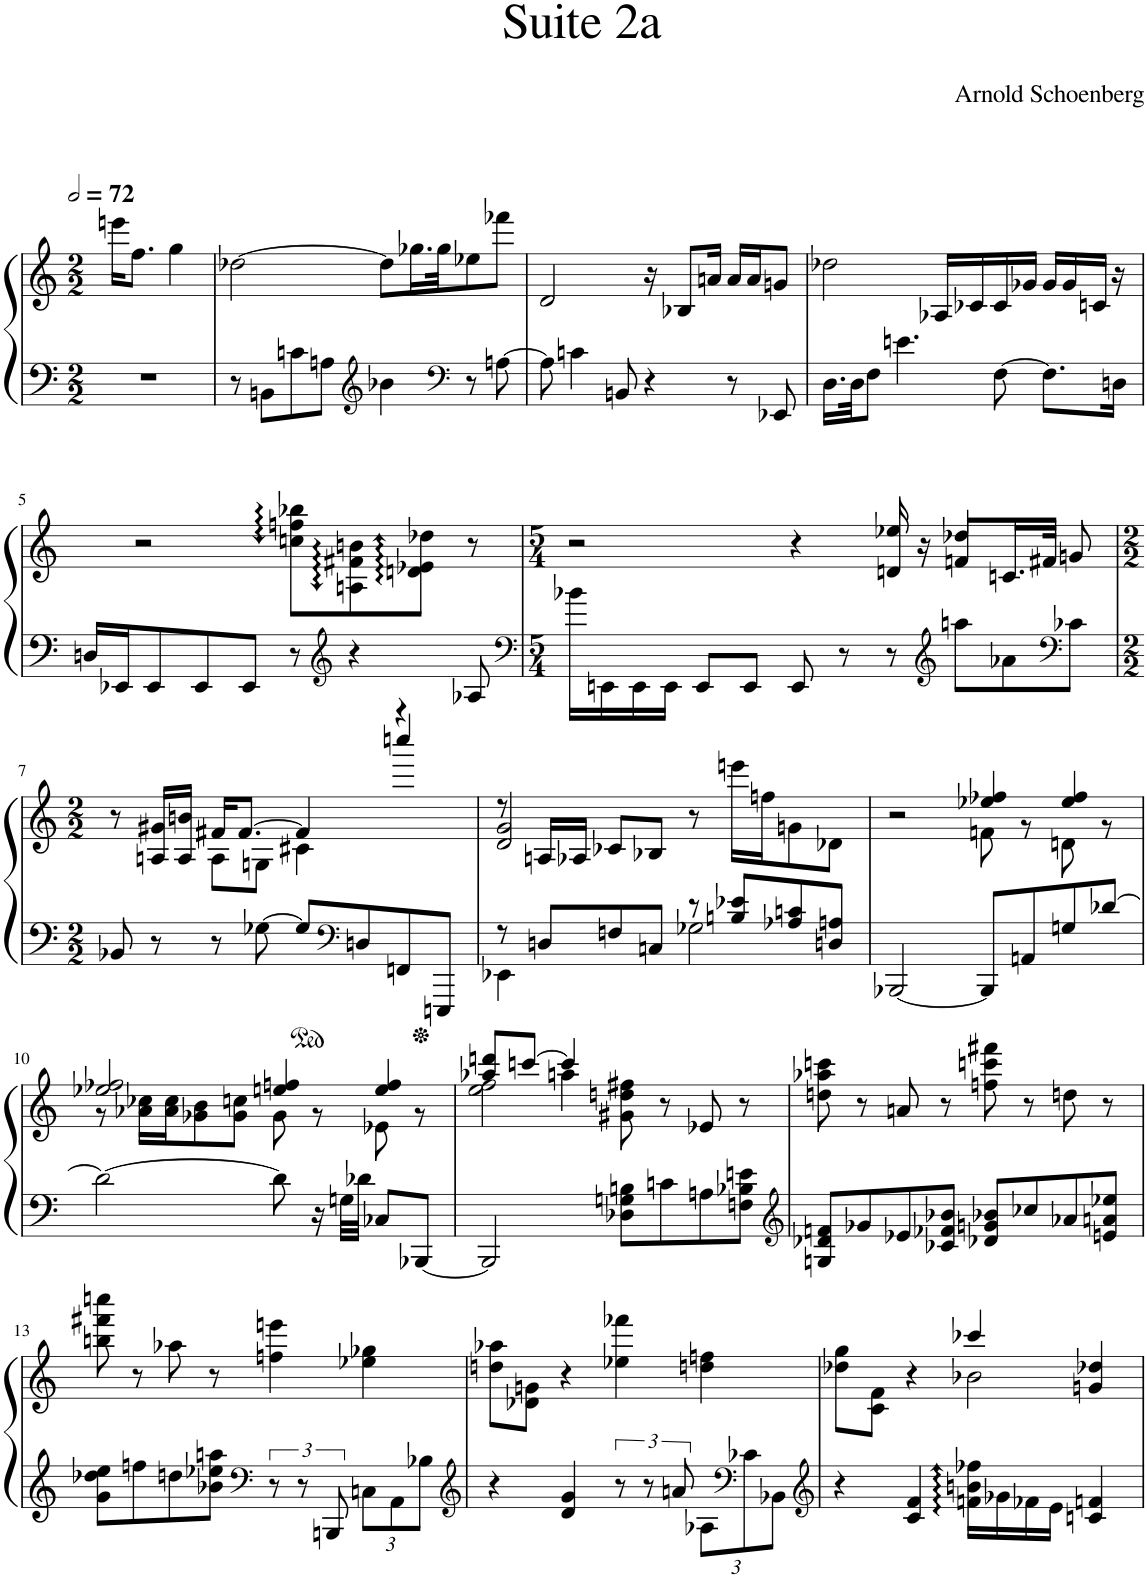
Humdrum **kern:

**kern	**kern
*part1	*part1
*staff2	*staff1
*I"Piano	*
*I'Pno.	*
*clefF4	*clefG2
*k[]	*k[]
*M2/2	*M2/2
*MM144	*MM144
=1	=1
1r	16eeen\KL
.	8.ff\J
.	4gg\
.	2ryy
=2	=2
8r	[2dd-X\
8BBn\L	.
8cn\	.
8An\J	.
*clefG2	*
4b-X\	8dd-\L]
.	16.gg-X\L
.	32gg-\JK
*clefF4	*
8r	8ee-X\
[8An\	8fff-X\J
=3	=3
8A\]	2d/
4cn\	.
8BBn/	.
4r	16r
.	8B-X/L
.	16an/Jk
8r	16a/LL
.	16a/J
8EE-X/	8gn/J
=4	=4
16.D\LL	2dd-X\
32D\JK	.
8F\J	.
4.en\	.
.	16A-X/LL
.	16c-X/
[8F\	16c-/
.	16g-X/JJ
8.F\L]	16g-/LL
.	16g-/
.	16cn/JJ
16Dn\Jk	16r
!!LO:LB:g=z
=5	=5
16Dn/LL	2r
16EE-X/J	.
8EE-/	.
8EE-/	.
8EE-/J	.
8r	8ccn\ 8ffn\ 8bb-X\L
*clefG2	*
4r	8An\ 8f#X\ 8bn\
.	8dn\ 8e-X\ 8dd-X\J
8A-X/	8r
=6	=6
*clefF4	*
*M5/4	*M5/4
*	*^
16b-X\LL	2r	2..ryy
16EEn\	.	.
16EE\	.	.
16EE\JJ	.	.
8EE/L	.	.
8EE/J	.	.
8EE/	4r	.
8r	.	.
8r	16dn/ 16ee-X/	.
.	16r	.
*clefG2	*	*
8aan\L	8fn/L	4dd-X/
8a-X\	16.cn/L	.
.	32f#X/JJk	.
*clefF4	*	*
8c-X\J	8gn/	8ryy
!!LO:LB:g=z	!!
=7	=7	=7
*M2/2	*M2/2	*
8BB-X/	8r	4ryy
8r	16An/ 16g#X/LL	.
.	16A/ 16bn/JJ	.
8r	16f#X/KL	8A\L
.	[8.f#/J	.
[8G-X\	.	8Gn\J
8G-/L]	4f#/]	4c#X\
*clefF4	*	*
8Dn/	.	.
8FFn/	4r	4ccccn/
8EEEn/J	.	.
=8	=8	=8
*^	*	*
8r	4EE-X\	8r	2d/ 2g/
8Dn/L	.	16An/LL	.
.	.	16A-X/JJ	.
8Fn/	4ryy	8c-X/L	.
8Cn/J	.	8B-X/J	.
8r	2G-X\	8r	2ryy
8Bn/ 8e-X/L	.	16eeen\LL	.
.	.	16ffn\J	.
8A-X/ 8cn/	.	8gn\	.
8Dn/ 8An/J	.	8d-X\J	.
*v	*v	*	*
=9	=9	=9
[2BBB-X/	2r	2ryy
8BBB-/L]	4ee-X/ 4ff-X/	8fn\
8AAn/	.	8r
8Gn/	4ee-/ 4ff-/	8dn\
[8d-X/J	.	8r
!!LO:LB:g=z	!!
=10	=10	=10
2d-\_	2ee-X/ 2ff-X/	8r
.	.	16a-X\ 16cc-X\LL
.	.	16a-\ 16cc-\J
.	.	8g-X\ 8b\
.	.	8g-\ 8ccn\J
8d-\]	4een/ 4ffn/	8g-\
16r	.	8r
32Gn\LLL	.	.
32d-X\JJJ	.	.
8C-X/L	4ee/ 4ff/	8e-X\
[8BBB-X/J	.	8r
=11	=11	=11
*	*	*^
2BBB-/]	4ryy	2ee\ 2ff\	8aa-X/ 8dddn/L
.	.	.	[8cccn/J
.	4aan\	.	4ccc/]
8D-X\ 8Gn\ 8Bn\L	8g#X\ 8ddn\ 8ff#X\	2ryy	2ryy
8cn\	8r	.	.
8An\	8e-X/	.	.
8Fn\ 8B-X\ 8en\J	8r	.	.
*	*v	*v	*v
=12	=12
*clefG2	*
8Gn/ 8d-X/ 8fn/L	8ddn\ 8aa-X\ 8cccn\
8g-X/	8r
8e-X/	8an/
8c-X/ 8f-X/ 8b-X/J	8r
8d-X/ 8gn/ 8b-X/L	8ffn\ 8cccn\ 8fff#X\
8cc-X/	8r
8a-X/	8ddn\
8en/ 8an/ 8ee-X/J	8r
!!LO:LB:g=z
=13	=13
8g\ 8dd-X\ 8ee\L	8bbn\ 8fff#X\ 8ccccn\
8ffn\	8r
8ddn\	8aa-X\
8b-X\ 8ee-X\ 8aan\J	8r
*clefF4	*
12r	4ffn\ 4eeen\
12r	.
12BBBn/	.
*Xbrackettup	*
12Cn\L	4ee-X\ 4gg-X\
12AA\	.
12B-X\J	.
=14	=14
*clefG2	*
4r	8ddn\ 8aa-X\L
.	8d-X\ 8gn\J
4d/ 4g/	4r
*brackettup	*
12r	4ee-X\ 4fff-X\
12r	.
12an/	.
*Xbrackettup	*
12A-X\L	4ddn\ 4ffn\
*clefF4	*
12c-X\	.
12BB-X\J	.
=15	=15
*clefG2	*
*	*^
4r	8dd-X\ 8gg\L	2ryy
.	8c\ 8f\J	.
4c/ 4f/	4r	.
16fn\ 16bn\ 16ff-X\LL	4ccc-X/	2b-X\
16g-X\	.	.
16f-X\	.	.
16e\JJ	.	.
4cn/ 4fn/	4gn/ 4dd-X/	.
*	*v	*v
=	=
*-	*-
